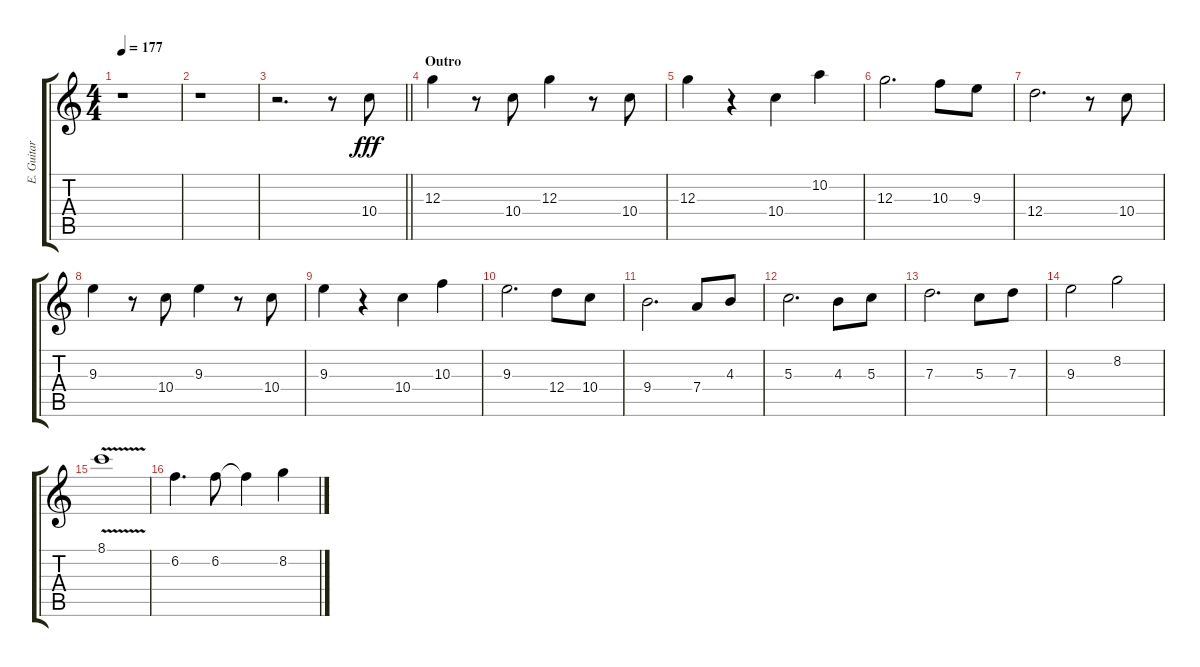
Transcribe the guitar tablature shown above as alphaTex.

\track ("E. Guitar III" "E. Guitar ") {instrument overdrivenguitar}
\staff {score tabs}
\tuning (E4 B3 G3 D3 A2 E2) {hide}
\ts (4 4)
\tempo 177
\clef g2
\ks c
r.1{dy fff} |
r.1 |
\barLineRight lightlight
r.2{d} r.8 10.4.8 |
\section ("" "Outro")
12.3.4 r.8 10.4.8 12.3.4 r.8 10.4.8 |
12.3.4 r.4 10.4.4 10.2.4 |
12.3.2{d} 10.3.8 9.3.8 |
12.4.2{d} r.8 10.4.8 |
9.3.4 r.8 10.4.8 9.3.4 r.8 10.4.8 |
9.3.4 r.4 10.4.4 10.3.4 |
9.3.2{d} 12.4.8 10.4.8 |
9.4.2{d} 7.4.8 4.3.8 |
5.3.2{d} 4.3.8 5.3.8 |
7.3.2{d} 5.3.8 7.3.8 |
9.3.2 8.2.2 |
8.1{v}.1 |
6.2.4{d} 6.2.8 6.2{t}.4 8.2.4
